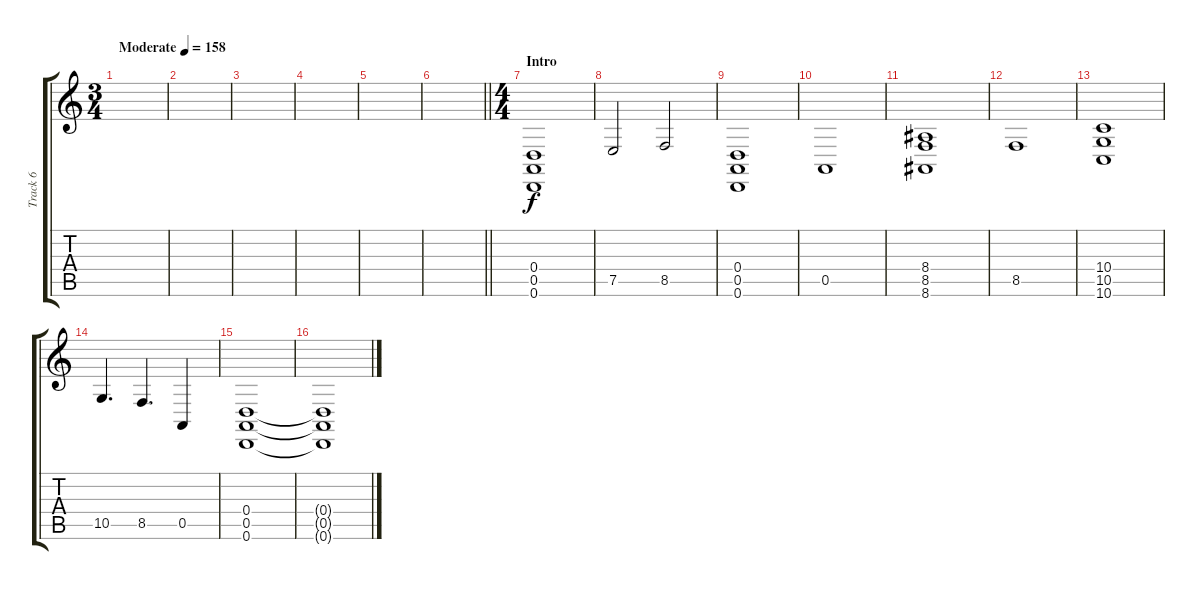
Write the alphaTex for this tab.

\track ("Track 6" "Track 6") {instrument stringensemble1}
\staff {score tabs}
\tuning (E4 B3 G3 D3 A2 D2) {hide}
\ts (3 4)
\tempo (158 "Moderate")
\clef g2
\ks c
|
|
|
|
|
\barLineRight lightlight
|
\ts (4 4)
\section ("" "Intro")
(0.4 0.5 0.6).1{volume 7} |
7.5.2 8.5.2 |
(0.4 0.5 0.6).1 |
0.5.1 |
(8.4 8.5 8.6).1 |
8.5.1 |
(10.4 10.5 10.6).1 |
10.5.4{d} 8.5.4{d} 0.5.4 |
(0.4 0.5 0.6).1 |
(0.4{t} 0.5{t} 0.6{t}).1
